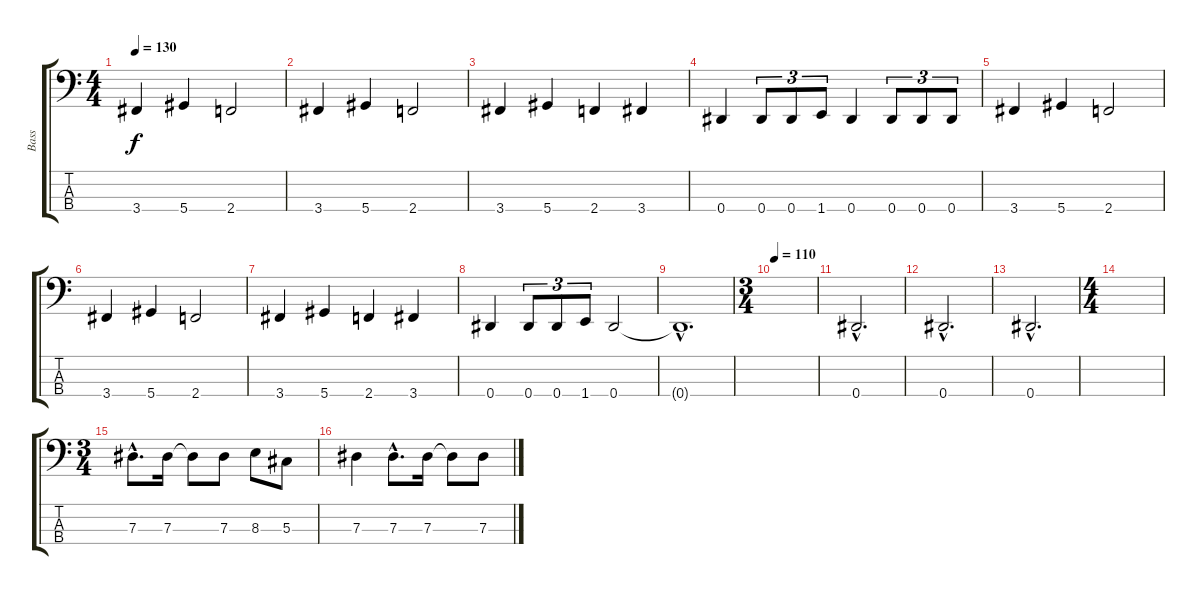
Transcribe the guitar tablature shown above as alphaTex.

\track ("Bass" "Bass") {instrument electricbasspick}
\staff {score tabs}
\tuning (Gb2 Db2 Ab1 Eb1) {hide}
\ts (4 4)
\tempo 130
\clef f4
\ks c
3.4.4{dy f} 5.4.4 2.4.2 |
3.4.4 5.4.4 2.4.2 |
3.4.4 5.4.4 2.4.4 3.4.4 |
0.4.4 0.4.8{tu (3 2)} 0.4.8{tu (3 2)} 1.4.8{tu (3 2)} 0.4.4 0.4.8{tu (3 2)} 0.4.8{tu (3 2)} 0.4.8{tu (3 2)} |
3.4.4 5.4.4 2.4.2 |
3.4.4 5.4.4 2.4.2 |
3.4.4 5.4.4 2.4.4 3.4.4 |
0.4.4 0.4.8{tu (3 2)} 0.4.8{tu (3 2)} 1.4.8{tu (3 2)} 0.4.2 |
0.4{hac t}.1{d} |
\ts (3 4)
\tempo 110
|
0.4{hac}.2{d} |
0.4{hac}.2{d} |
0.4{hac}.2{d} |
\ts (4 4)
|
\ts (3 4)
7.3{hac}.8{d} 7.3.16 7.3{t}.8 7.3.8 8.3.8 5.3.8 |
7.3.4 7.3{hac}.8{d} 7.3.16 7.3{t}.8 7.3.8
